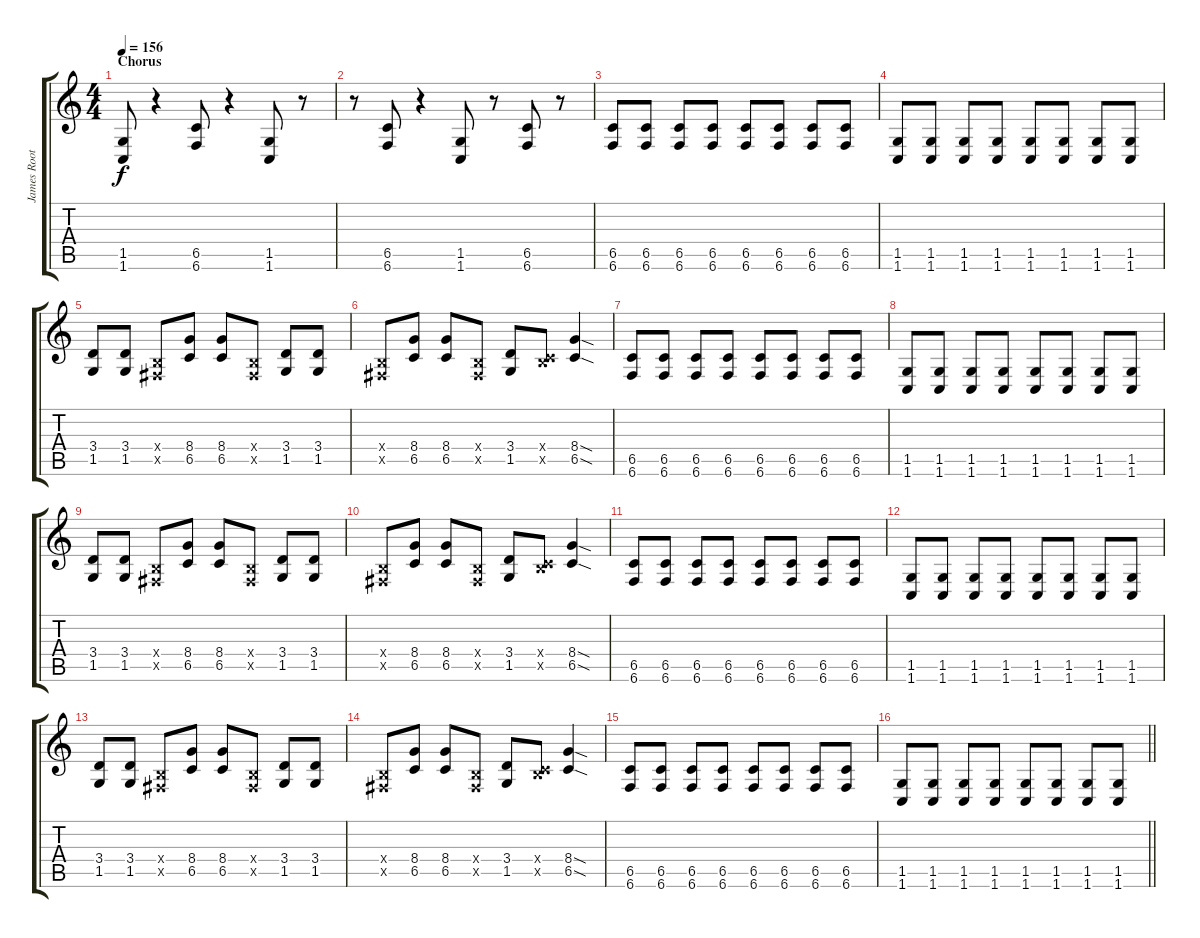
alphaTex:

\track ("James Root" "James Root") {instrument distortionguitar}
\staff {score tabs}
\tuning (Db4 Ab3 E3 B2 Gb2 B1) {hide}
\ts (4 4)
\section ("" "Chorus")
\tempo 156
\clef g2
\ks c
(1.5 1.6).8{dy f} r.4 (6.5 6.6).8 r.4 (1.5 1.6).8 r.8 |
r.8 (6.5 6.6).8 r.4 (1.5 1.6).8 r.8 (6.5 6.6).8 r.8 |
(6.5 6.6).8 (6.5 6.6).8 (6.5 6.6).8 (6.5 6.6).8 (6.5 6.6).8 (6.5 6.6).8 (6.5 6.6).8 (6.5 6.6).8 |
(1.5 1.6).8 (1.5 1.6).8 (1.5 1.6).8 (1.5 1.6).8 (1.5 1.6).8 (1.5 1.6).8 (1.5 1.6).8 (1.5 1.6).8 |
(3.4 1.5).8 (3.4 1.5).8 (0.4{x} 0.5{x}).8 (8.4 6.5).8 (8.4 6.5).8 (0.4{x} 0.5{x}).8 (3.4 1.5).8 (3.4 1.5).8 |
(0.4{x} 0.5{x}).8 (8.4 6.5).8 (8.4 6.5).8 (0.4{x} 0.5{x}).8 (3.4 1.5).8 (0.4{x} 6.5{x}).8 (8.4{sod} 6.5{sod}).4 |
(6.5 6.6).8 (6.5 6.6).8 (6.5 6.6).8 (6.5 6.6).8 (6.5 6.6).8 (6.5 6.6).8 (6.5 6.6).8 (6.5 6.6).8 |
(1.5 1.6).8 (1.5 1.6).8 (1.5 1.6).8 (1.5 1.6).8 (1.5 1.6).8 (1.5 1.6).8 (1.5 1.6).8 (1.5 1.6).8 |
(3.4 1.5).8 (3.4 1.5).8 (0.4{x} 0.5{x}).8 (8.4 6.5).8 (8.4 6.5).8 (0.4{x} 0.5{x}).8 (3.4 1.5).8 (3.4 1.5).8 |
(0.4{x} 0.5{x}).8 (8.4 6.5).8 (8.4 6.5).8 (0.4{x} 0.5{x}).8 (3.4 1.5).8 (0.4{x} 6.5{x}).8 (8.4{sod} 6.5{sod}).4 |
(6.5 6.6).8 (6.5 6.6).8 (6.5 6.6).8 (6.5 6.6).8 (6.5 6.6).8 (6.5 6.6).8 (6.5 6.6).8 (6.5 6.6).8 |
(1.5 1.6).8 (1.5 1.6).8 (1.5 1.6).8 (1.5 1.6).8 (1.5 1.6).8 (1.5 1.6).8 (1.5 1.6).8 (1.5 1.6).8 |
(3.4 1.5).8 (3.4 1.5).8 (0.4{x} 0.5{x}).8 (8.4 6.5).8 (8.4 6.5).8 (0.4{x} 0.5{x}).8 (3.4 1.5).8 (3.4 1.5).8 |
(0.4{x} 0.5{x}).8 (8.4 6.5).8 (8.4 6.5).8 (0.4{x} 0.5{x}).8 (3.4 1.5).8 (0.4{x} 6.5{x}).8 (8.4{sod} 6.5{sod}).4 |
(6.5 6.6).8 (6.5 6.6).8 (6.5 6.6).8 (6.5 6.6).8 (6.5 6.6).8 (6.5 6.6).8 (6.5 6.6).8 (6.5 6.6).8 |
\barLineRight lightlight
(1.5 1.6).8 (1.5 1.6).8 (1.5 1.6).8 (1.5 1.6).8 (1.5 1.6).8 (1.5 1.6).8 (1.5 1.6).8 (1.5 1.6).8
